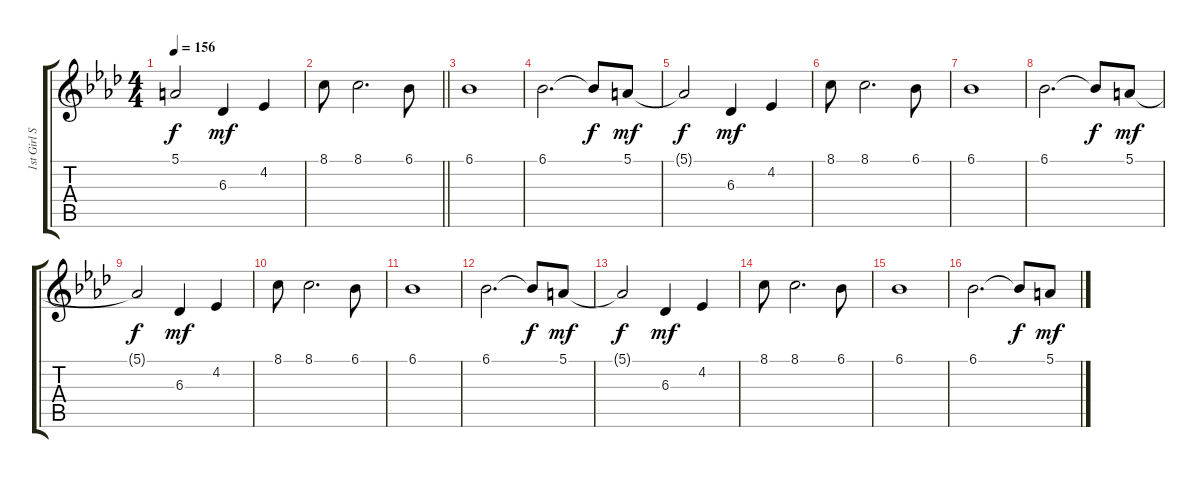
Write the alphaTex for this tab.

\track ("1st Girl Soprano" "1st Girl S") {instrument choiraahs}
\staff {score tabs}
\tuning (E4 B3 G3 D3 A2 E2) {hide}
\ts (4 4)
\tempo 156
\clef g2
\ks fminor
5.1{t}.2{dy f} 6.3.4{dy mf} 4.2.4 |
\barLineRight lightlight
8.1.8 8.1.2{d} 6.1.8 |
6.1.1 |
6.1.2{d} 6.1{t}.8{dy f} 5.1.8{dy mf} |
5.1{t}.2{dy f} 6.3.4{dy mf} 4.2.4 |
8.1.8 8.1.2{d} 6.1.8 |
6.1.1 |
6.1.2{d} 6.1{t}.8{dy f} 5.1.8{dy mf} |
5.1{t}.2{dy f} 6.3.4{dy mf} 4.2.4 |
8.1.8 8.1.2{d} 6.1.8 |
6.1.1 |
6.1.2{d} 6.1{t}.8{dy f} 5.1.8{dy mf} |
5.1{t}.2{dy f} 6.3.4{dy mf} 4.2.4 |
8.1.8 8.1.2{d} 6.1.8 |
6.1.1 |
6.1.2{d} 6.1{t}.8{dy f} 5.1.8{dy mf}
